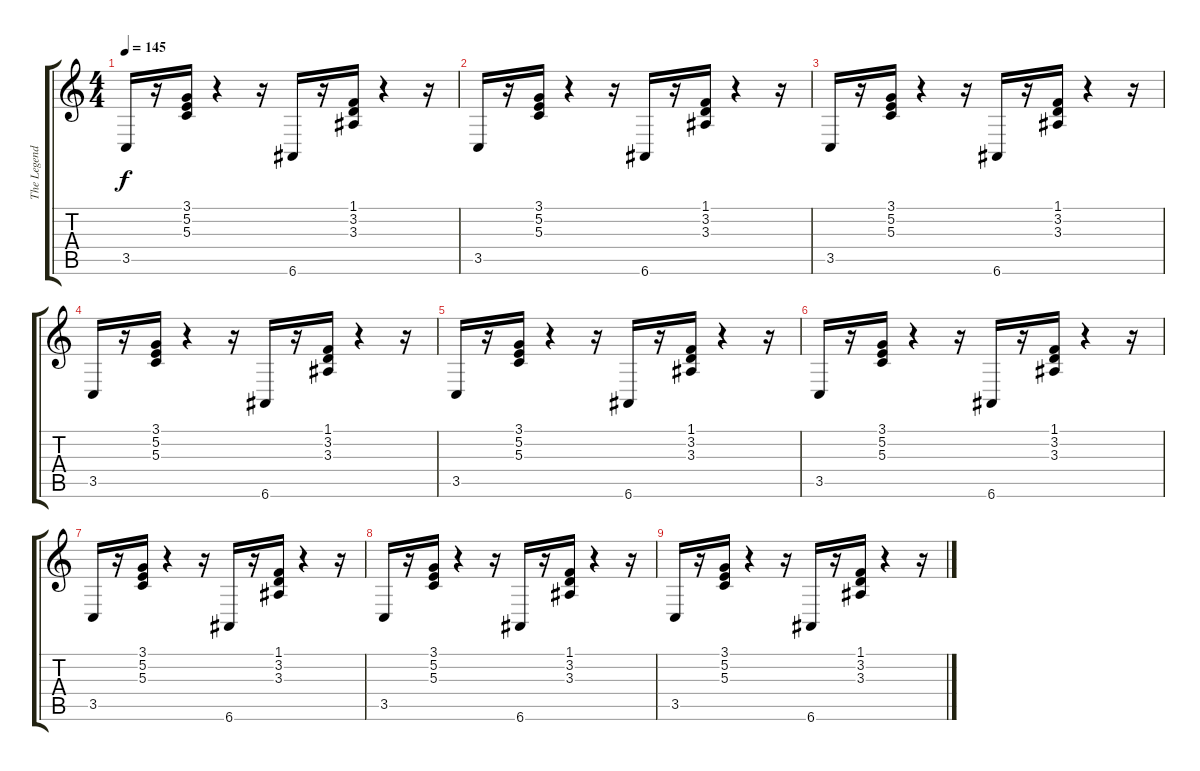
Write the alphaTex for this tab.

\track ("The Legend of Zelda:" "The Legend") {instrument pizzicatostrings}
\staff {score tabs}
\tuning (E4 B3 G3 D3 A2 E2) {hide}
\ts (4 4)
\tempo 145
\clef g2
\ks c
3.5.16{dy f} r.16 (3.1 5.2 5.3).16 r.4 r.16 6.6.16 r.16 (1.1 3.2 3.3).16 r.4 r.16 |
3.5.16 r.16 (3.1 5.2 5.3).16 r.4 r.16 6.6.16 r.16 (1.1 3.2 3.3).16 r.4 r.16 |
3.5.16 r.16 (3.1 5.2 5.3).16 r.4 r.16 6.6.16 r.16 (1.1 3.2 3.3).16 r.4 r.16 |
3.5.16 r.16 (3.1 5.2 5.3).16 r.4 r.16 6.6.16 r.16 (1.1 3.2 3.3).16 r.4 r.16 |
3.5.16 r.16 (3.1 5.2 5.3).16 r.4 r.16 6.6.16 r.16 (1.1 3.2 3.3).16 r.4 r.16 |
3.5.16 r.16 (3.1 5.2 5.3).16 r.4 r.16 6.6.16 r.16 (1.1 3.2 3.3).16 r.4 r.16 |
3.5.16 r.16 (3.1 5.2 5.3).16 r.4 r.16 6.6.16 r.16 (1.1 3.2 3.3).16 r.4 r.16 |
3.5.16 r.16 (3.1 5.2 5.3).16 r.4 r.16 6.6.16 r.16 (1.1 3.2 3.3).16 r.4 r.16 |
3.5.16 r.16 (3.1 5.2 5.3).16 r.4 r.16 6.6.16 r.16 (1.1 3.2 3.3).16 r.4 r.16
